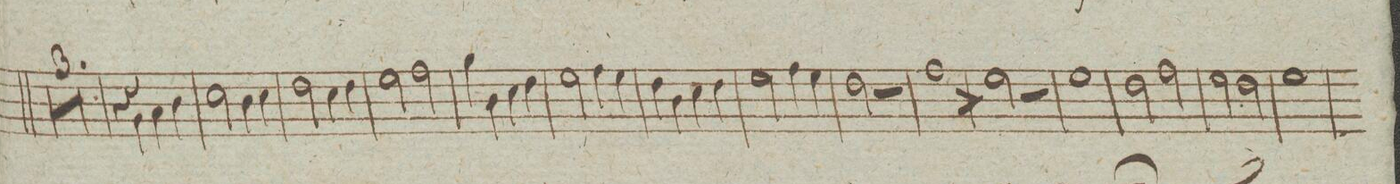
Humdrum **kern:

**kern	**dynam
*I"Oboie 1mo	*
*clefG2	*
*k[]	*
*met(c|)	*
*M4/4	*
1r	.
=214	=214
1r	.
=215	=215
1r	.
=216	=216
4r	.
4g\	.
4a\	.
4b\	.
=217	=217
2cc\	.
4b\	.
4cc\	.
=218	=218
2dd\	.
4cc\	.
4dd\	.
=219	=219
2ee\	.
2ff\	.
=220	=220
4gg\	.
4b\	.
4cc\	.
4dd\	.
=221	=221
2ee\	.
4ff\	.
4ee\	.
=222	=222
4dd\	.
4b\	.
4cc\	.
4dd\	.
=223	=223
2ee\	.
4ff\	.
4ee\	.
=224	=224
2dd\	.
2r	.
=225	=225
1ff\	.
.	>
=226	=226
2ee\	]
2r	.
=227	=227
1ee\	.
=228	=228
2dd\	.
2ff\	.
=229	=229
2ee\	.
2dd\	.
=230	=230
1ee\	.
=231	=231
*-	*-
